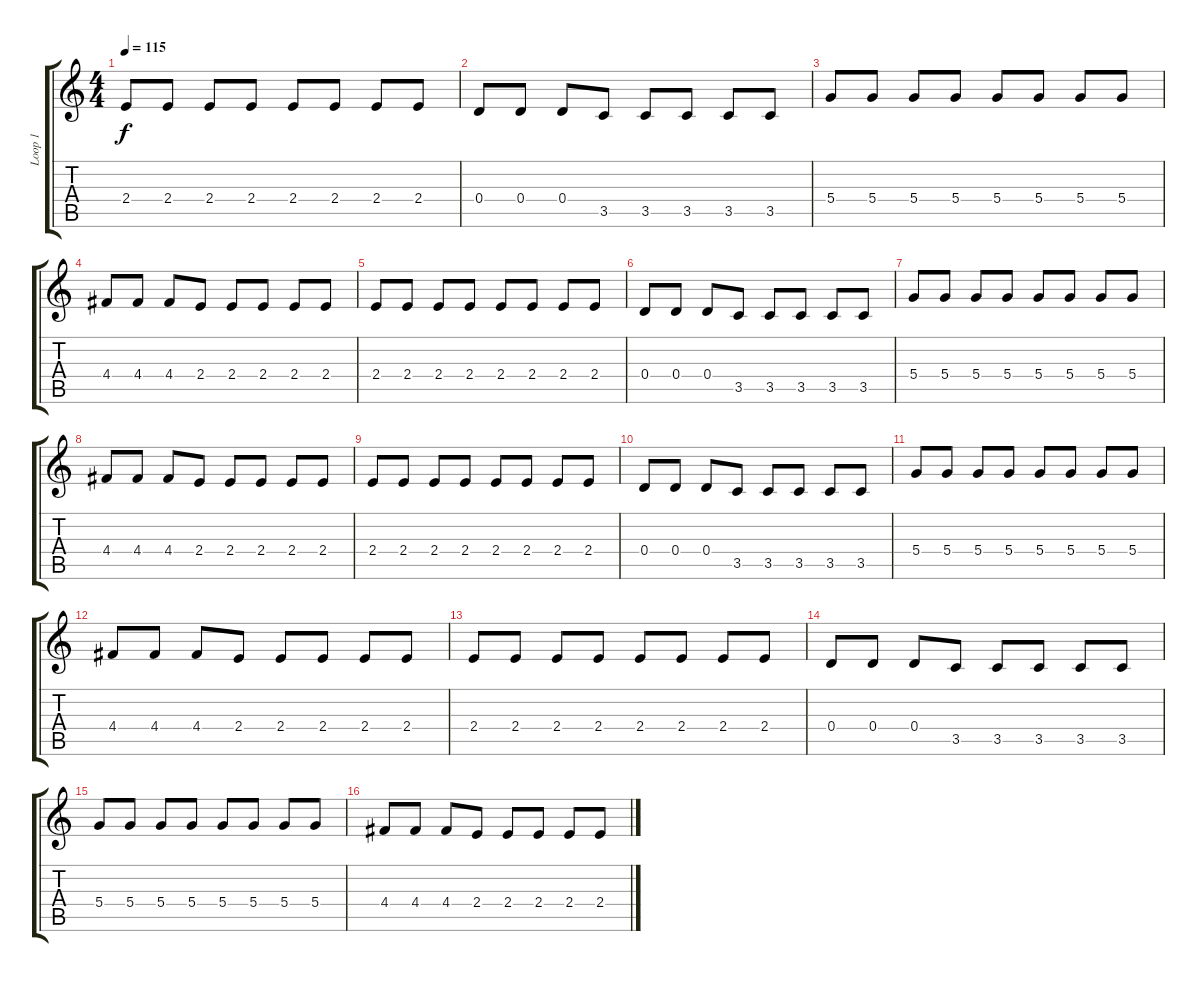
\track ("Loop 1" "Loop 1") {instrument electricguitarmuted}
\staff {score tabs}
\tuning (E4 B3 G3 D3 A2 E2) {hide}
\ts (4 4)
\tempo 115
\clef g2
\ks c
2.4.8{dy f} 2.4.8 2.4.8 2.4.8 2.4.8 2.4.8 2.4.8 2.4.8 |
0.4.8 0.4.8 0.4.8 3.5.8 3.5.8 3.5.8 3.5.8 3.5.8 |
5.4.8 5.4.8 5.4.8 5.4.8 5.4.8 5.4.8 5.4.8 5.4.8 |
4.4.8 4.4.8 4.4.8 2.4.8 2.4.8 2.4.8 2.4.8 2.4.8 |
2.4.8 2.4.8 2.4.8 2.4.8 2.4.8 2.4.8 2.4.8 2.4.8 |
0.4.8 0.4.8 0.4.8 3.5.8 3.5.8 3.5.8 3.5.8 3.5.8 |
5.4.8 5.4.8 5.4.8 5.4.8 5.4.8 5.4.8 5.4.8 5.4.8 |
4.4.8 4.4.8 4.4.8 2.4.8 2.4.8 2.4.8 2.4.8 2.4.8 |
2.4.8 2.4.8 2.4.8 2.4.8 2.4.8 2.4.8 2.4.8 2.4.8 |
0.4.8 0.4.8 0.4.8 3.5.8 3.5.8 3.5.8 3.5.8 3.5.8 |
5.4.8 5.4.8 5.4.8 5.4.8 5.4.8 5.4.8 5.4.8 5.4.8 |
4.4.8 4.4.8 4.4.8 2.4.8 2.4.8 2.4.8 2.4.8 2.4.8 |
2.4.8 2.4.8 2.4.8 2.4.8 2.4.8 2.4.8 2.4.8 2.4.8 |
0.4.8 0.4.8 0.4.8 3.5.8 3.5.8 3.5.8 3.5.8 3.5.8 |
5.4.8 5.4.8 5.4.8 5.4.8 5.4.8 5.4.8 5.4.8 5.4.8 |
4.4.8 4.4.8 4.4.8 2.4.8 2.4.8 2.4.8 2.4.8 2.4.8
